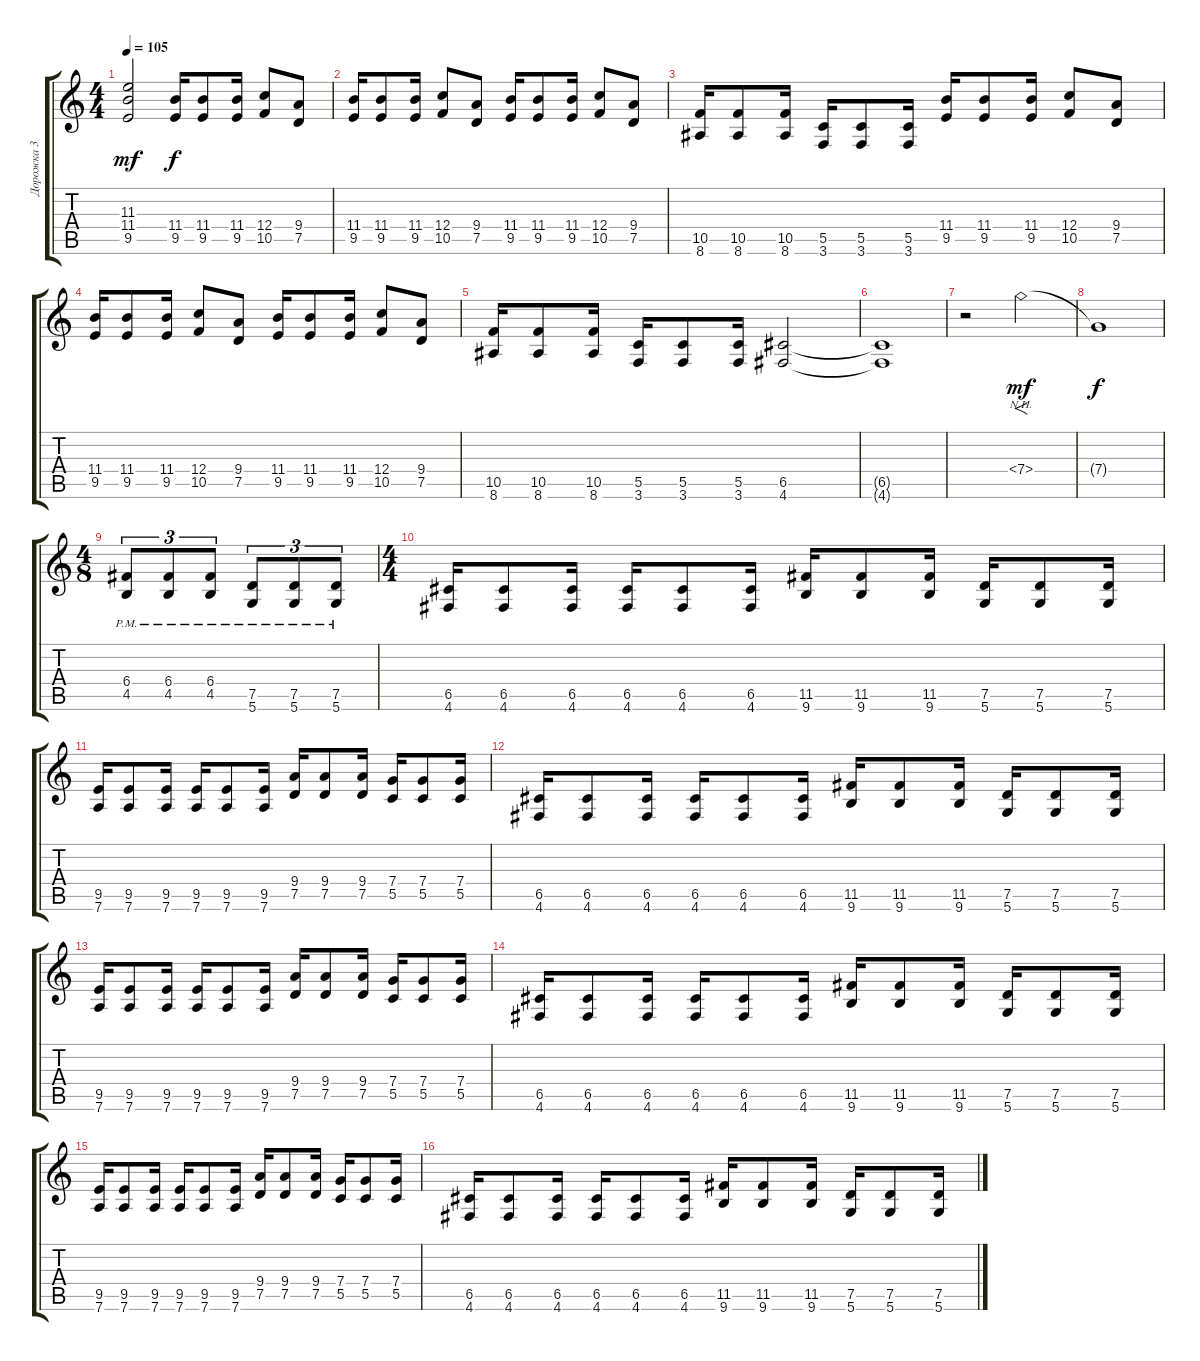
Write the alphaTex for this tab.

\track ("Дорожка 3" "Дорожка 3") {instrument distortionguitar}
\staff {score tabs}
\tuning (D4 A3 F3 C3 G2 D2) {hide}
\ts (4 4)
\tempo 105
\clef g2
\ks c
(11.3 11.4 9.5).2{dy mf} (11.4 9.5).16{dy f} (11.4 9.5).8 (11.4 9.5).16 (12.4 10.5).8 (9.4 7.5).8 |
(11.4 9.5).16 (11.4 9.5).8 (11.4 9.5).16 (12.4 10.5).8 (9.4 7.5).8 (11.4 9.5).16 (11.4 9.5).8 (11.4 9.5).16 (12.4 10.5).8 (9.4 7.5).8 |
(10.5 8.6).16 (10.5 8.6).8 (10.5 8.6).16 (5.5 3.6).16 (5.5 3.6).8 (5.5 3.6).16 (11.4 9.5).16 (11.4 9.5).8 (11.4 9.5).16 (12.4 10.5).8 (9.4 7.5).8 |
(11.4 9.5).16 (11.4 9.5).8 (11.4 9.5).16 (12.4 10.5).8 (9.4 7.5).8 (11.4 9.5).16 (11.4 9.5).8 (11.4 9.5).16 (12.4 10.5).8 (9.4 7.5).8 |
(10.5 8.6).16 (10.5 8.6).8 (10.5 8.6).16 (5.5 3.6).16 (5.5 3.6).8 (5.5 3.6).16 (6.5 4.6).2 |
(6.5{t} 4.6{t}).1 |
r.2 7.4{nh}.2{f dy mf} |
7.4{t}.1{dy f} |
\ts (4 8)
(6.4{pm} 4.5{pm}).8{tu (3 2)} (6.4{pm} 4.5{pm}).8{tu (3 2)} (6.4{pm} 4.5{pm}).8{tu (3 2)} (7.5{pm} 5.6{pm}).8{tu (3 2)} (7.5{pm} 5.6{pm}).8{tu (3 2)} (7.5{pm} 5.6{pm}).8{tu (3 2)} |
\ts (4 4)
(6.5 4.6).16 (6.5 4.6).8 (6.5 4.6).16 (6.5 4.6).16 (6.5 4.6).8 (6.5 4.6).16 (11.5 9.6).16 (11.5 9.6).8 (11.5 9.6).16 (7.5 5.6).16 (7.5 5.6).8 (7.5 5.6).16 |
(9.5 7.6).16 (9.5 7.6).8 (9.5 7.6).16 (9.5 7.6).16 (9.5 7.6).8 (9.5 7.6).16 (9.4 7.5).16 (9.4 7.5).8 (9.4 7.5).16 (7.4 5.5).16 (7.4 5.5).8 (7.4 5.5).16 |
(6.5 4.6).16 (6.5 4.6).8 (6.5 4.6).16 (6.5 4.6).16 (6.5 4.6).8 (6.5 4.6).16 (11.5 9.6).16 (11.5 9.6).8 (11.5 9.6).16 (7.5 5.6).16 (7.5 5.6).8 (7.5 5.6).16 |
(9.5 7.6).16 (9.5 7.6).8 (9.5 7.6).16 (9.5 7.6).16 (9.5 7.6).8 (9.5 7.6).16 (9.4 7.5).16 (9.4 7.5).8 (9.4 7.5).16 (7.4 5.5).16 (7.4 5.5).8 (7.4 5.5).16 |
(6.5 4.6).16 (6.5 4.6).8 (6.5 4.6).16 (6.5 4.6).16 (6.5 4.6).8 (6.5 4.6).16 (11.5 9.6).16 (11.5 9.6).8 (11.5 9.6).16 (7.5 5.6).16 (7.5 5.6).8 (7.5 5.6).16 |
(9.5 7.6).16 (9.5 7.6).8 (9.5 7.6).16 (9.5 7.6).16 (9.5 7.6).8 (9.5 7.6).16 (9.4 7.5).16 (9.4 7.5).8 (9.4 7.5).16 (7.4 5.5).16 (7.4 5.5).8 (7.4 5.5).16 |
(6.5 4.6).16 (6.5 4.6).8 (6.5 4.6).16 (6.5 4.6).16 (6.5 4.6).8 (6.5 4.6).16 (11.5 9.6).16 (11.5 9.6).8 (11.5 9.6).16 (7.5 5.6).16 (7.5 5.6).8 (7.5 5.6).16
